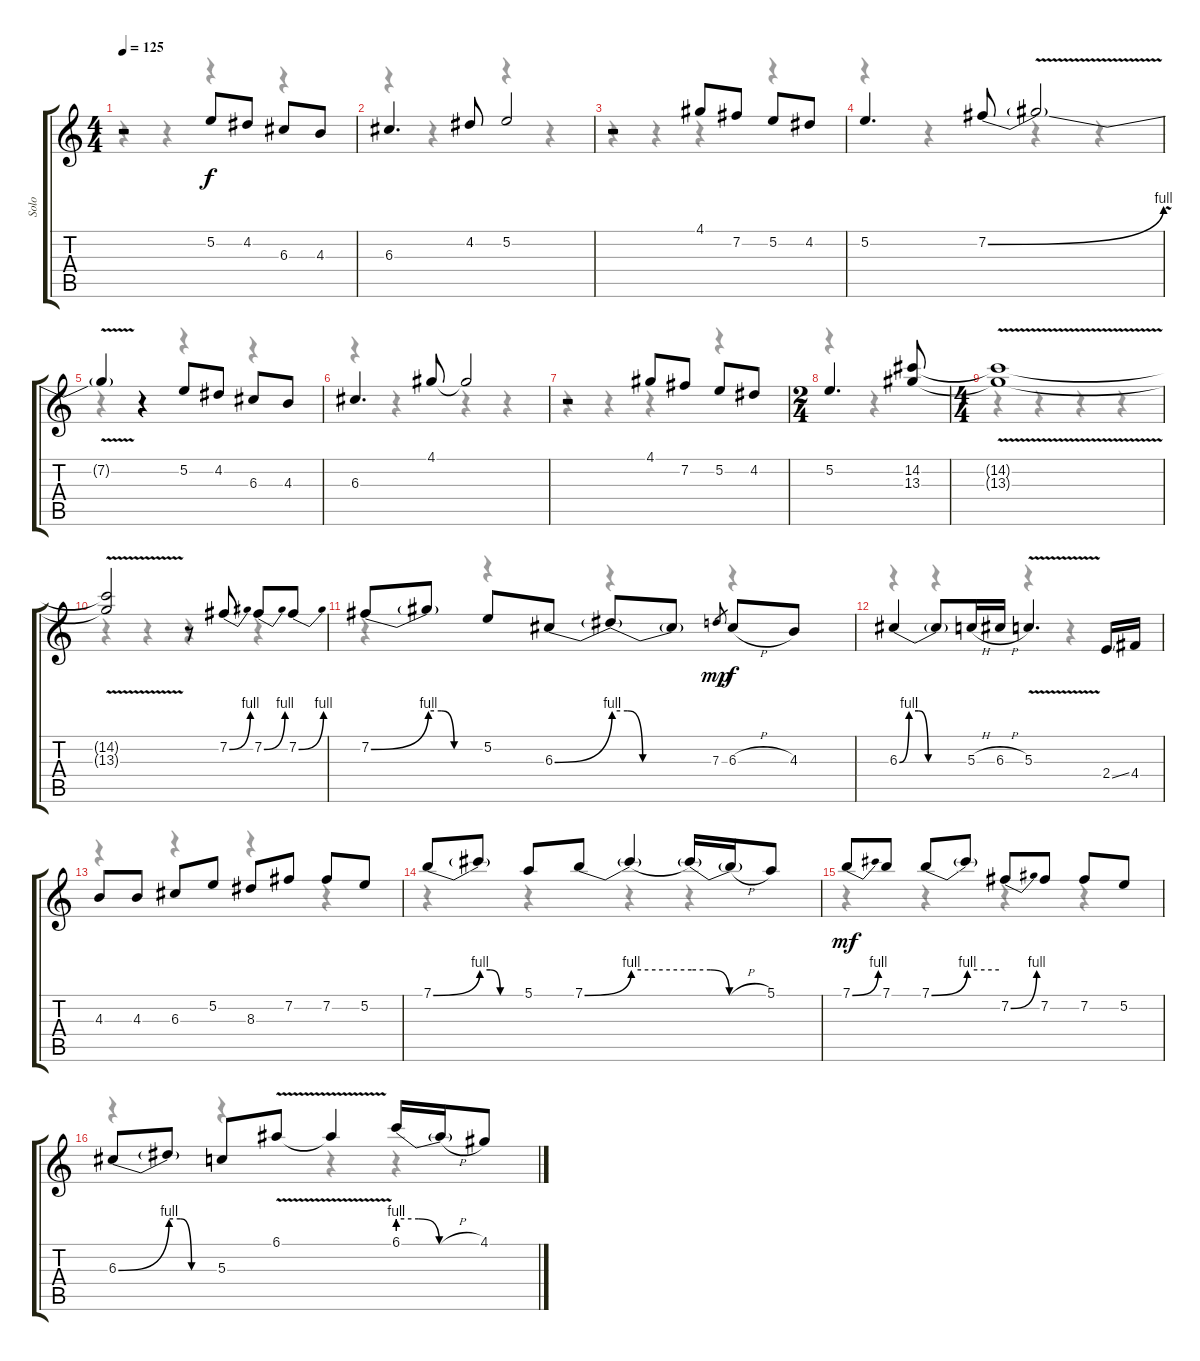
\track ("Solo" "Solo") {instrument overdrivenguitar}
\staff {score tabs}
\tuning (E4 B3 G3 D3 A2 E2) {hide}
\voice
\ts (4 4)
\tempo 125
\clef g2
\ks c
r.2{dy f} 5.2.8 4.2.8 6.3.8 4.3.8 |
6.3.4{d} 4.2.8 5.2.2 |
r.2 4.1.8 7.2.8 5.2.8 4.2.8 |
5.2.4{d} 7.2{be (bend 0 0 60 4)}.8 7.2{v t}.2 |
7.2{v t}.4 r.4 5.2.8 4.2.8 6.3.8 4.3.8 |
6.3.4{d} 4.1.8 4.1{t}.2 |
r.2 4.1.8 7.2.8 5.2.8 4.2.8 |
\ts (2 4)
5.2.4{d} (14.2 13.3).8 |
\ts (4 4)
(14.2{v t} 13.3{v t}).1 |
(14.2{v t} 13.3{v t}).2 r.8 7.2{be (bend 0 0 60 4)}.8 7.2{be (bend 0 0 60 4)}.8 7.2{be (bend 0 0 60 4)}.8 |
7.2{be (bend 0 0 60 4)}.8 7.2{be (custom 0 4 15 4 30 0 60 0) t}.8 5.2.8 6.3{be (bend 0 0 60 4)}.8 6.3{be (custom 0 4 15 4 30 0 60 0) t}.8 6.3{be (hold 0 0 60 0) t}.8 7.3.8{gr dy mp} 6.3{h}.8{dy f} 4.3.8 |
6.3{be (custom 0 0 15 4 30 4 45 0 60 0)}.4 6.3{be (hold 0 0 60 0) t}.8 5.3{h}.16 6.3{h}.16 5.3{v}.4{d} 2.4{ss}.16 4.4.16 |
4.3.8 4.3.8 6.3.8 5.2.8 8.3.8 7.2.8 7.2.8 5.2.8 |
7.1{be (bend 0 0 60 4)}.8 7.1{be (custom 0 4 15 4 30 0 60 0) t}.8 5.1.8 7.1{be (bend 0 0 60 4)}.8 7.1{be (hold 0 4 60 4) t}.4 7.1{be (custom 0 4 15 4 30 0 60 0) t}.16 7.1{h t}.16 5.1.8 |
7.1{be (bend 0 0 60 4)}.8{dy mf} 7.1.8 7.1{be (bend 0 0 60 4)}.8 7.1{be (hold 0 4 60 4) t}.8 7.2{be (bend 0 0 60 4)}.8 7.2.8 7.2.8 5.2.8 |
6.3{be (bend 0 0 60 4)}.8 6.3{be (custom 0 4 15 4 30 0 60 0) t}.8 5.3.8 6.1{v}.8 6.1{v t}.4 6.1{be (custom 0 4 15 4 30 0 60 0)}.16 6.1{h t}.16 4.1.8
\voice
\clef g2
\ottava regular
\simile none
\ks c
r.4{dy f} r.4 r.4 r.4 |
r.4 r.4 r.4 r.4 |
r.4 r.4 r.4 r.4 |
r.4 r.4 r.4 r.4 |
r.4 r.4 r.4 r.4 |
r.4 r.4 r.4 r.4 |
r.4 r.4 r.4 r.4 |
r.4 r.4 |
r.4 r.4 r.4 r.4 |
r.4 r.4 r.4 r.4 |
r.4 r.4 r.4 r.4 |
r.4 r.4 r.4 r.4 |
r.4 r.4 r.4 r.4 |
r.4 r.4 r.4 r.4 |
r.4 r.4 r.4 r.4 |
r.4 r.4 r.4 r.4
